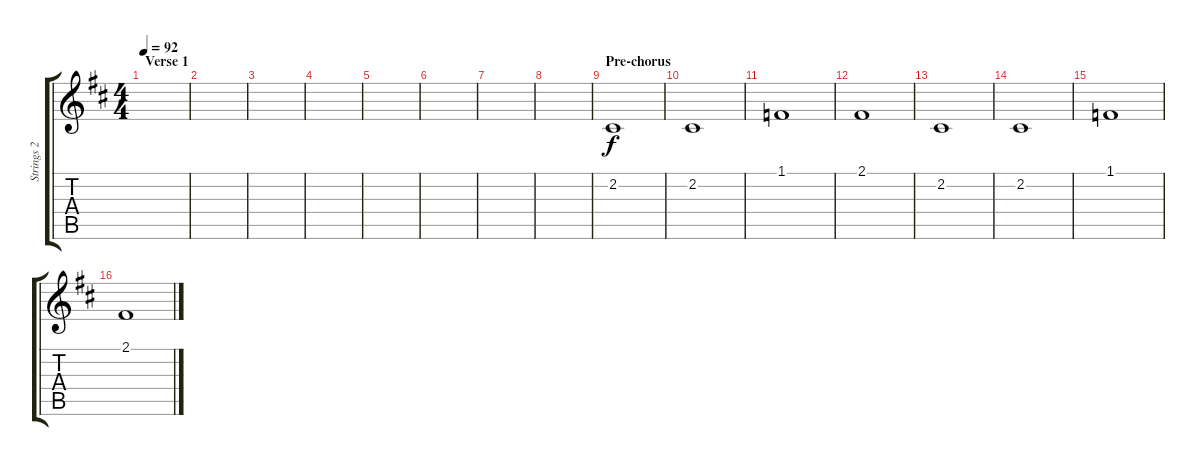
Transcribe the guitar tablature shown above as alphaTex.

\track ("Strings 2" "Strings 2") {instrument stringensemble1}
\staff {score tabs}
\tuning (E4 B3 G3 D3 A2 E2) {hide}
\ts (4 4)
\section ("" "Verse 1")
\tempo 92
\clef g2
\ks d
|
|
|
|
|
|
|
|
\section ("" "Pre-chorus")
2.2.1{volume 11} |
2.2.1 |
1.1.1 |
2.1.1 |
2.2.1 |
2.2.1 |
1.1.1 |
2.1.1
